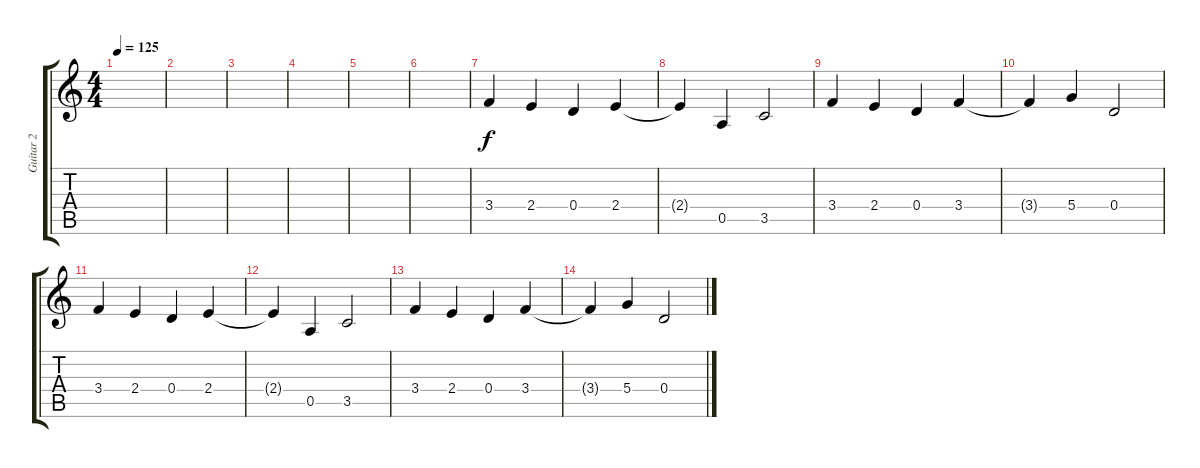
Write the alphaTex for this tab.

\track ("Guitar 2" "Guitar 2") {instrument distortionguitar}
\staff {score tabs}
\tuning (E4 B3 G3 D3 A2 E2) {hide}
\ts (4 4)
\tempo 125
\clef g2
\ks c
|
|
|
|
|
|
3.4.4{volume 16 instrument lead1square} 2.4.4 0.4.4 2.4.4 |
2.4{t}.4 0.5.4 3.5.2 |
3.4.4 2.4.4 0.4.4 3.4.4 |
3.4{t}.4 5.4.4 0.4.2 |
3.4.4{volume 16 instrument lead1square} 2.4.4 0.4.4 2.4.4 |
2.4{t}.4 0.5.4 3.5.2 |
3.4.4 2.4.4 0.4.4 3.4.4 |
3.4{t}.4 5.4.4 0.4.2
